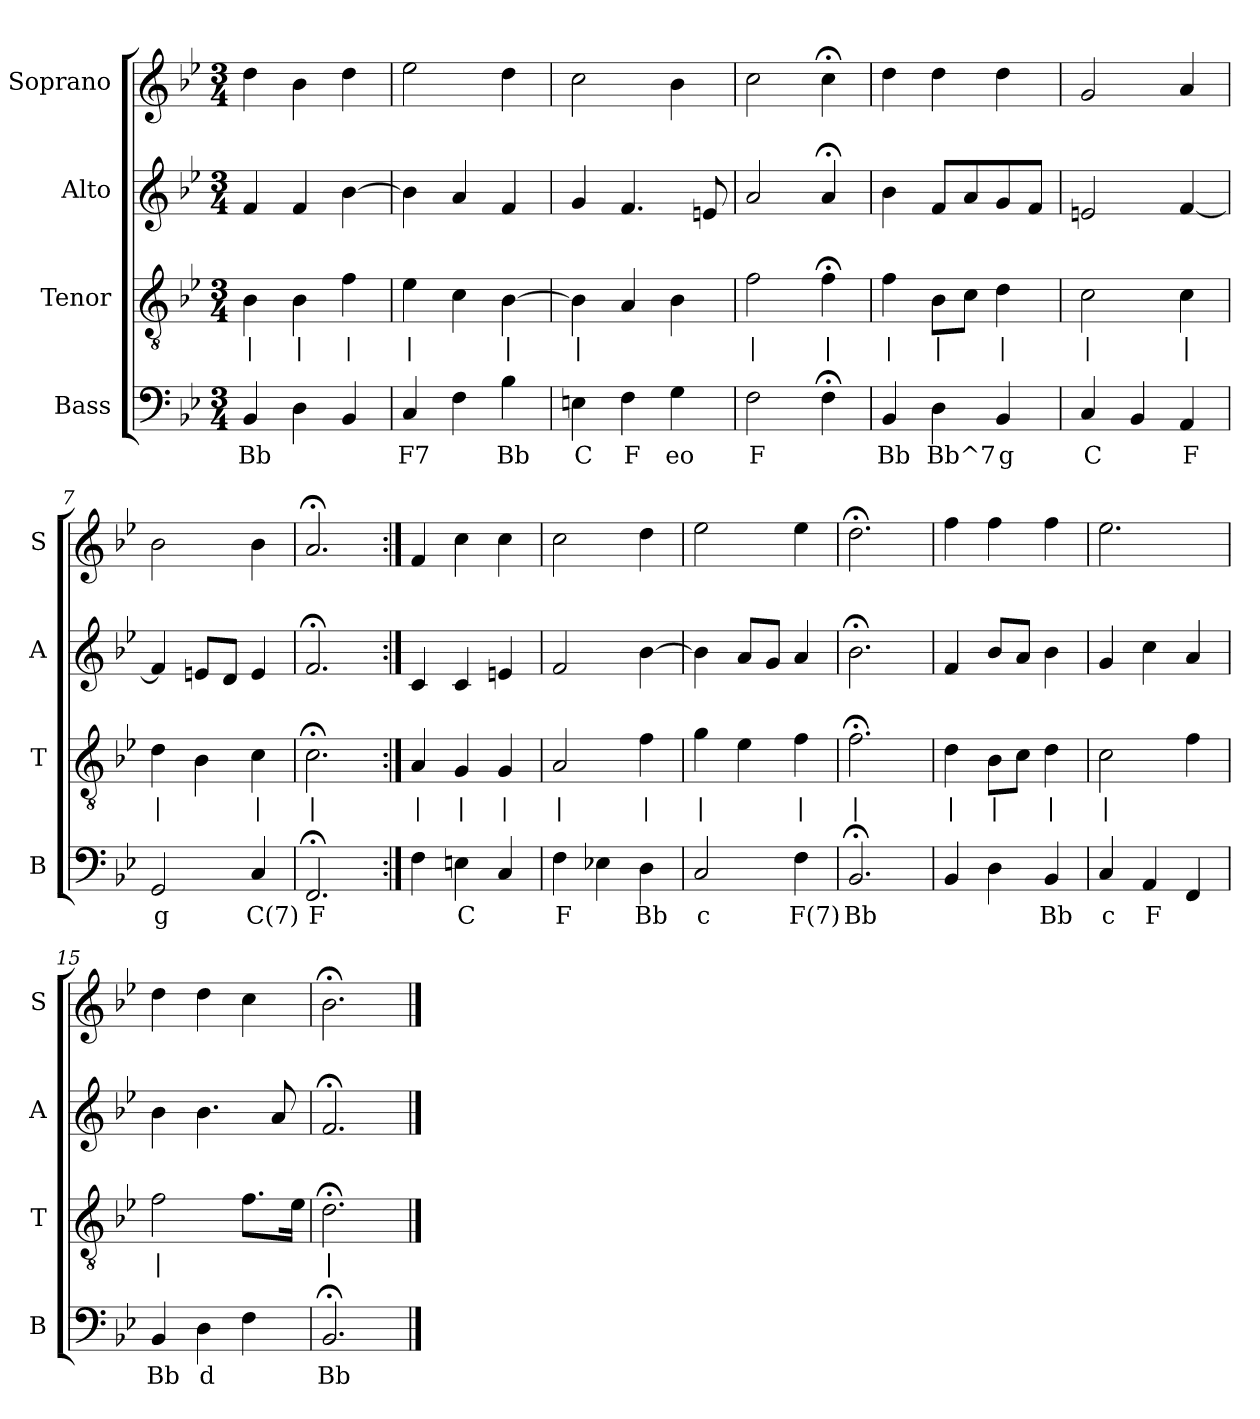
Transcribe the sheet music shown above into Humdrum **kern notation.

**kern	**text	**kern	**text	**kern	**kern
*part4	*part4	*part3	*part3	*part2	*part1
*staff4	*staff4	*staff3	*staff3	*staff2	*staff1
*I"Bass	*	*I"Tenor	*	*I"Alto	*I"Soprano
*I'B	*	*I'T	*	*I'A	*I'S
*clefF4	*	*clefGv2	*	*clefG2	*clefG2
*k[b-e-]	*	*k[b-e-]	*	*k[b-e-]	*k[b-e-]
*B-:	*	*B-:	*	*B-:	*B-:
*M3/4	*	*M3/4	*	*M3/4	*M3/4
*MM100	*	*MM100	*	*MM100	*MM100
=1	=1	=1	=1	=1	=1
4BB-	Bb	4B-	|	4f	4dd
4D	.	4B-	|	4f	4b-
4BB-	.	4f	|	[4b-	4dd
=2	=2	=2	=2	=2	=2
4C	F7	4e-	|	4b-]	2ee-
4F	.	4c	.	4a	.
4B-	Bb	[4B-	|	4f	4dd
=3	=3	=3	=3	=3	=3
4En	C	4B-]	|	4g	2cc
4F	F	4A	.	4.f	.
4G	eo	4B-	.	.	4b-
.	.	.	.	8en	.
=4	=4	=4	=4	=4	=4
2F	F	2f	|	2a	2cc
4F;<	.	4f;<	|	4a;<	4cc;<
=5	=5	=5	=5	=5	=5
4BB-	Bb	4f	|	4b-	4dd
4D	Bb^7	8B-L	|	8fL	4dd
.	.	8cJ	.	8a	.
4BB-	g	4d	|	8g	4dd
.	.	.	.	8fJ	.
=6	=6	=6	=6	=6	=6
4C	C	2c	|	2en	2g
4BB-	.	.	.	.	.
4AA	F	4c	|	[4f	4a
=7	=7	=7	=7	=7	=7
2GG	g	4d	|	4f]	2b-
.	.	4B-	.	8enL	.
.	.	.	.	8dJ	.
4C	C(7)	4c	|	4e	4b-
=8	=8	=8	=8	=8	=8
2.FF;<	F	2.c;<	|	2.f;<	2.a;<
=9:|!	=9:|!	=9:|!	=9:|!	=9:|!	=9:|!
4F	.	4A	|	4c	4f
4En	C	4G	|	4c	4cc
4C	.	4G	|	4en	4cc
=10	=10	=10	=10	=10	=10
4F	F	2A	|	2f	2cc
4E-X	.	.	.	.	.
4D	Bb	4f	|	[4b-	4dd
=11	=11	=11	=11	=11	=11
2C	c	4g	|	4b-]	2ee-
.	.	4e-	.	8aL	.
.	.	.	.	8gJ	.
4F	F(7)	4f	|	4a	4ee-
=12	=12	=12	=12	=12	=12
2.BB-;<	Bb	2.f;<	|	2.b-;<	2.dd;<
=13	=13	=13	=13	=13	=13
4BB-	.	4d	|	4f	4ff
4D	.	8B-L	|	8b-L	4ff
.	.	8cJ	.	8aJ	.
4BB-	Bb	4d	|	4b-	4ff
=14	=14	=14	=14	=14	=14
4C	c	2c	|	4g	2.ee-
4AA	F	.	.	4cc	.
4FF	.	4f	.	4a	.
=15	=15	=15	=15	=15	=15
4BB-	Bb	2f	|	4b-	4dd
4D	d	.	.	4.b-	4dd
4F	.	8.fL	.	.	4cc
.	.	.	.	8a	.
.	.	16e-Jk	.	.	.
=16	=16	=16	=16	=16	=16
2.BB-;<	Bb	2.d;<	|	2.f;<	2.b-;<
==	==	==	==	==	==
*-	*-	*-	*-	*-	*-
